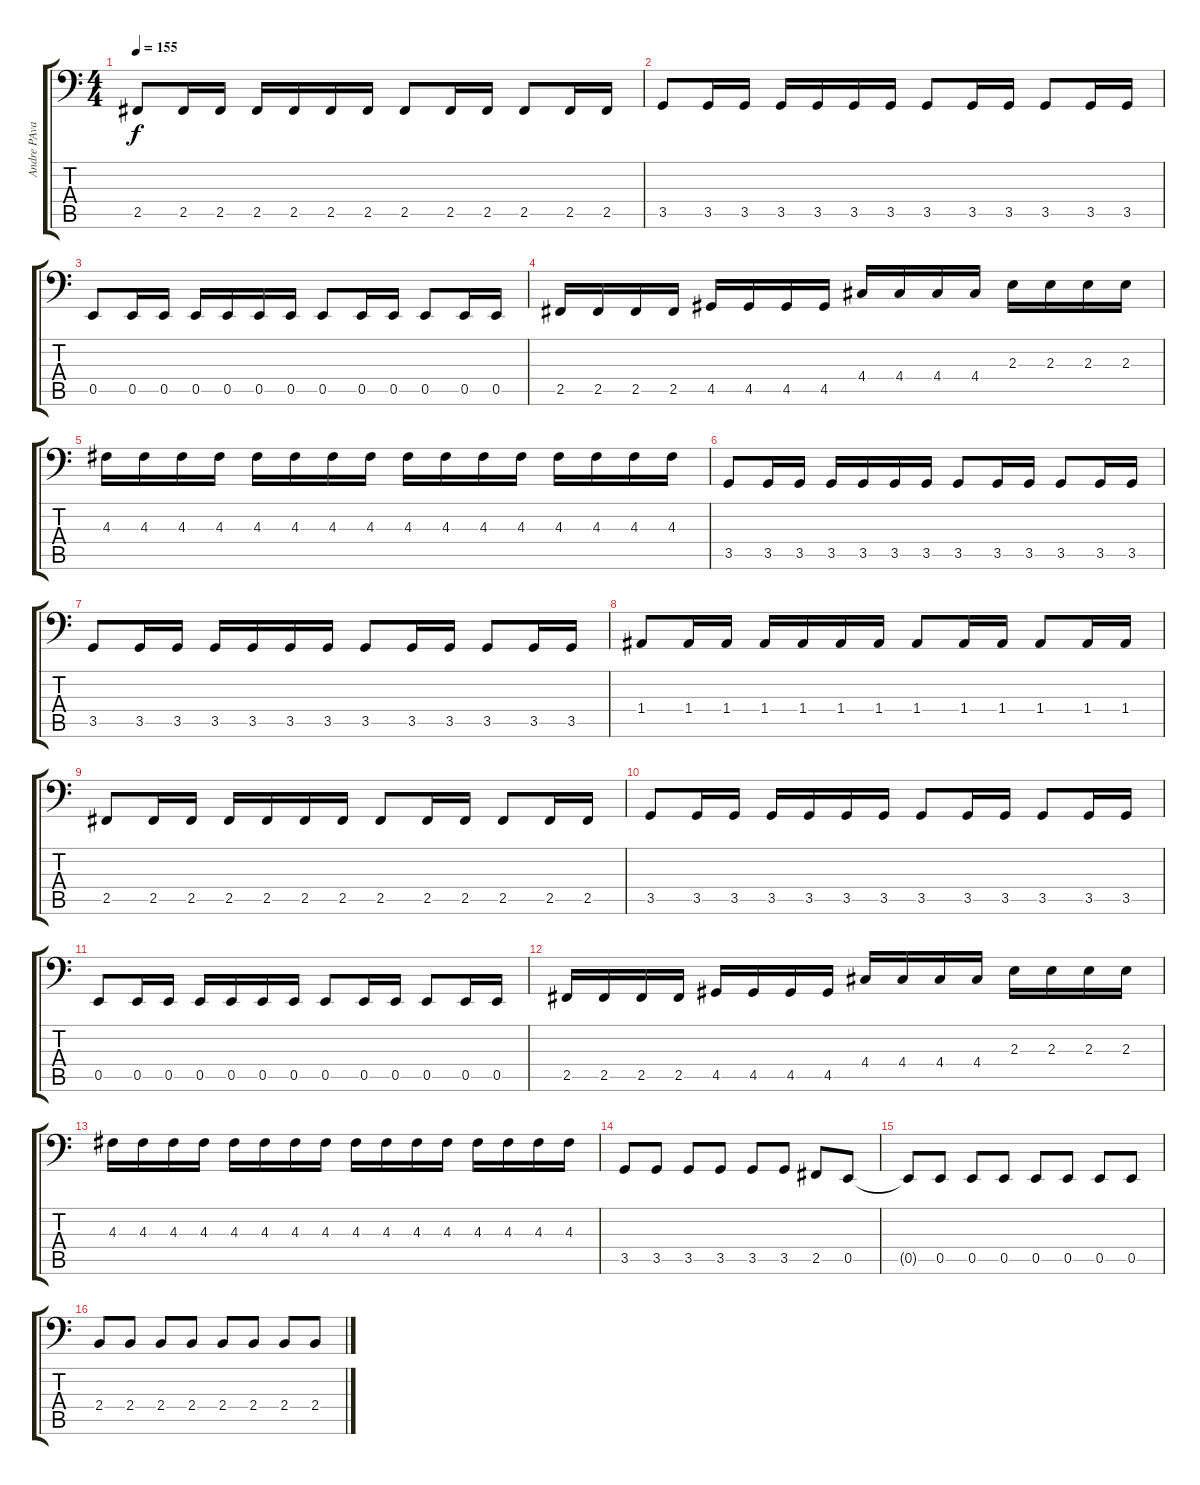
\track ("Andre PAvani" "Andre PAva") {instrument electricbassfinger}
\staff {score tabs}
\tuning (C3 G2 D2 A1 E1 B0) {hide}
\ts (4 4)
\tempo 155
\clef f4
\ks c
2.5.8{dy f} 2.5.16 2.5.16 2.5.16 2.5.16 2.5.16 2.5.16 2.5.8 2.5.16 2.5.16 2.5.8 2.5.16 2.5.16 |
3.5.8 3.5.16 3.5.16 3.5.16 3.5.16 3.5.16 3.5.16 3.5.8 3.5.16 3.5.16 3.5.8 3.5.16 3.5.16 |
0.5.8 0.5.16 0.5.16 0.5.16 0.5.16 0.5.16 0.5.16 0.5.8 0.5.16 0.5.16 0.5.8 0.5.16 0.5.16 |
2.5.16 2.5.16 2.5.16 2.5.16 4.5.16 4.5.16 4.5.16 4.5.16 4.4.16 4.4.16 4.4.16 4.4.16 2.3.16 2.3.16 2.3.16 2.3.16 |
4.3.16 4.3.16 4.3.16 4.3.16 4.3.16 4.3.16 4.3.16 4.3.16 4.3.16 4.3.16 4.3.16 4.3.16 4.3.16 4.3.16 4.3.16 4.3.16 |
3.5.8 3.5.16 3.5.16 3.5.16 3.5.16 3.5.16 3.5.16 3.5.8 3.5.16 3.5.16 3.5.8 3.5.16 3.5.16 |
3.5.8 3.5.16 3.5.16 3.5.16 3.5.16 3.5.16 3.5.16 3.5.8 3.5.16 3.5.16 3.5.8 3.5.16 3.5.16 |
1.4.8 1.4.16 1.4.16 1.4.16 1.4.16 1.4.16 1.4.16 1.4.8 1.4.16 1.4.16 1.4.8 1.4.16 1.4.16 |
2.5.8 2.5.16 2.5.16 2.5.16 2.5.16 2.5.16 2.5.16 2.5.8 2.5.16 2.5.16 2.5.8 2.5.16 2.5.16 |
3.5.8 3.5.16 3.5.16 3.5.16 3.5.16 3.5.16 3.5.16 3.5.8 3.5.16 3.5.16 3.5.8 3.5.16 3.5.16 |
0.5.8 0.5.16 0.5.16 0.5.16 0.5.16 0.5.16 0.5.16 0.5.8 0.5.16 0.5.16 0.5.8 0.5.16 0.5.16 |
2.5.16 2.5.16 2.5.16 2.5.16 4.5.16 4.5.16 4.5.16 4.5.16 4.4.16 4.4.16 4.4.16 4.4.16 2.3.16 2.3.16 2.3.16 2.3.16 |
4.3.16 4.3.16 4.3.16 4.3.16 4.3.16 4.3.16 4.3.16 4.3.16 4.3.16 4.3.16 4.3.16 4.3.16 4.3.16 4.3.16 4.3.16 4.3.16 |
3.5.8 3.5.8 3.5.8 3.5.8 3.5.8 3.5.8 2.5.8 0.5.8 |
0.5{t}.8 0.5.8 0.5.8 0.5.8 0.5.8 0.5.8 0.5.8 0.5.8 |
2.4.8 2.4.8 2.4.8 2.4.8 2.4.8 2.4.8 2.4.8 2.4.8
